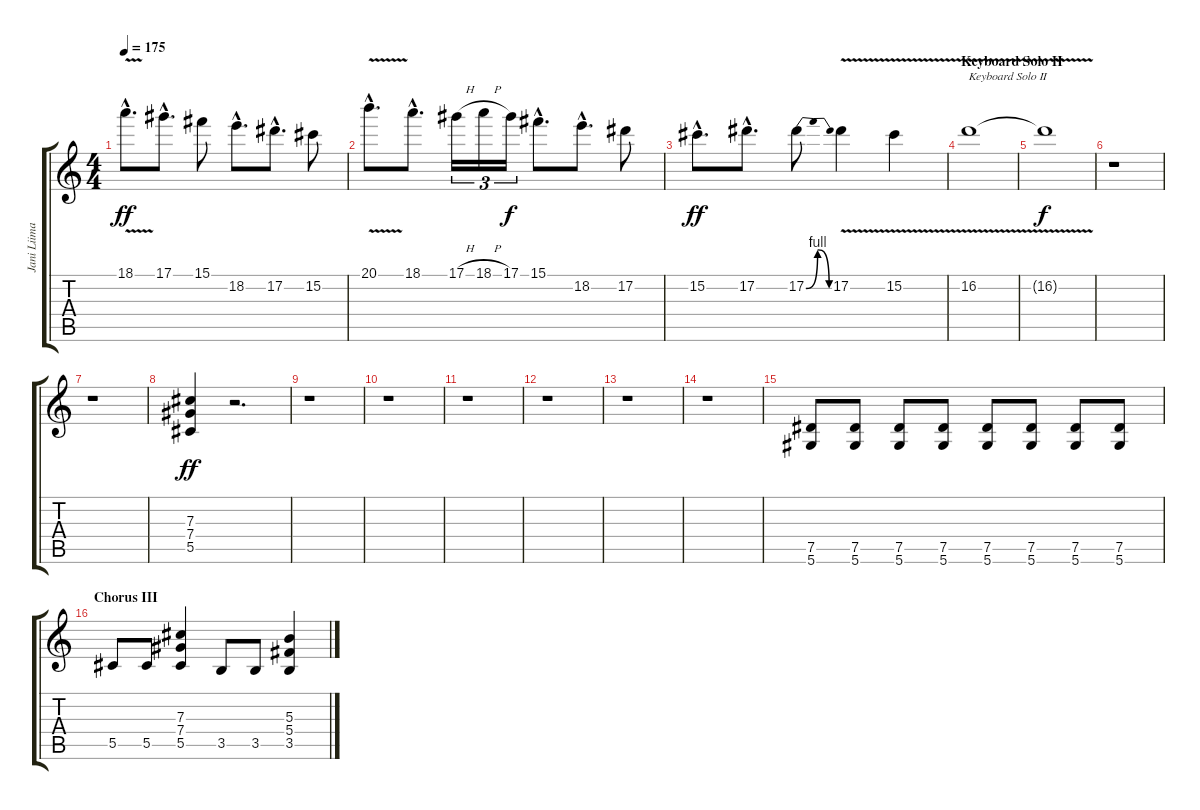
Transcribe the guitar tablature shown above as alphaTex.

\track ("Jani Liimatainen" "Jani Liima") {instrument distortionguitar}
\staff {score tabs}
\tuning (Eb4 Bb3 Gb3 Db3 Ab2 Eb2) {hide}
\ts (4 4)
\tempo 175
\clef g2
\ks c
18.1{v hac}.8{d dy ff} 17.1{hac}.8{d} 15.1.8 18.2{hac}.8{d} 17.2{hac}.8{d} 15.2.8 |
20.1{v hac}.8{d} 18.1{hac}.8{d} 17.1{h}.16{tu (3 2)} 18.1{h}.16{tu (3 2)} 17.1.16{tu (3 2) dy f} 15.1{hac}.8{d} 18.2{hac}.8{d} 17.2.8 |
15.2{hac}.8{d dy ff} 17.2{hac}.8{d} 17.2{be (bendrelease 0 0 25 4 35 4 60 0)}.8 17.2{v}.4 15.2{v}.4 |
\section ("" "Keyboard Solo II")
16.2{v}.1{txt "Keyboard Solo II"} |
16.2{t}.1{dy f} |
r.1 |
r.1 |
(7.3 7.4 5.5).4{dy ff} r.2{d} |
r.1 |
r.1 |
r.1 |
r.1 |
r.1 |
r.1 |
(7.5 5.6).8 (7.5 5.6).8 (7.5 5.6).8 (7.5 5.6).8 (7.5 5.6).8 (7.5 5.6).8 (7.5 5.6).8 (7.5 5.6).8 |
\section ("" "Chorus III")
5.5.8 5.5.8 (7.3 7.4 5.5).4 3.5.8 3.5.8 (5.3 5.4 3.5).4
